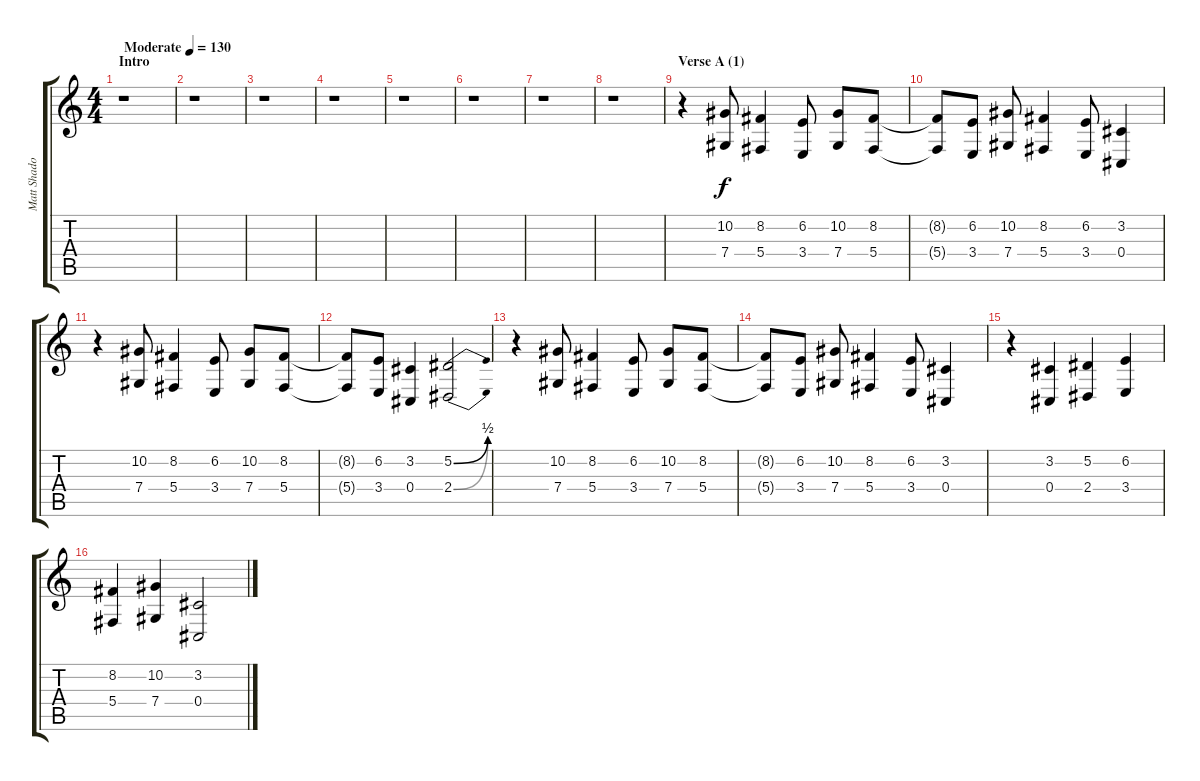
\track ("Matt Shadows (Vocals)" "Matt Shado") {instrument clarinet}
\staff {score tabs}
\tuning (Eb4 Bb3 Gb3 Db3 Ab2 Db2) {hide}
\ts (4 4)
\section ("" "Intro")
\tempo (130 "Moderate")
\clef g2
\ks c
r.1{dy f instrument clarinet} |
r.1 |
r.1 |
r.1 |
r.1 |
r.1 |
r.1 |
r.1 |
\section ("" "Verse A (1)")
r.4 (10.2 7.4).8 (8.2 5.4).4 (6.2 3.4).8 (10.2 7.4).8 (8.2 5.4).8 |
(8.2{t} 5.4{t}).8 (6.2 3.4).8 (10.2 7.4).8 (8.2 5.4).4 (6.2 3.4).8 (3.2 0.4).4 |
r.4 (10.2 7.4).8 (8.2 5.4).4 (6.2 3.4).8 (10.2 7.4).8 (8.2 5.4).8 |
(8.2{t} 5.4{t}).8 (6.2 3.4).8 (3.2 0.4).4 (5.2{be (bend 0 0 60 2)} 2.4{be (bend 0 0 60 2)}).2 |
r.4 (10.2 7.4).8 (8.2 5.4).4 (6.2 3.4).8 (10.2 7.4).8 (8.2 5.4).8 |
(8.2{t} 5.4{t}).8 (6.2 3.4).8 (10.2 7.4).8 (8.2 5.4).4 (6.2 3.4).8 (3.2 0.4).4 |
r.4 (3.2 0.4).4 (5.2 2.4).4 (6.2 3.4).4 |
(8.2 5.4).4 (10.2 7.4).4 (3.2 0.4).2
